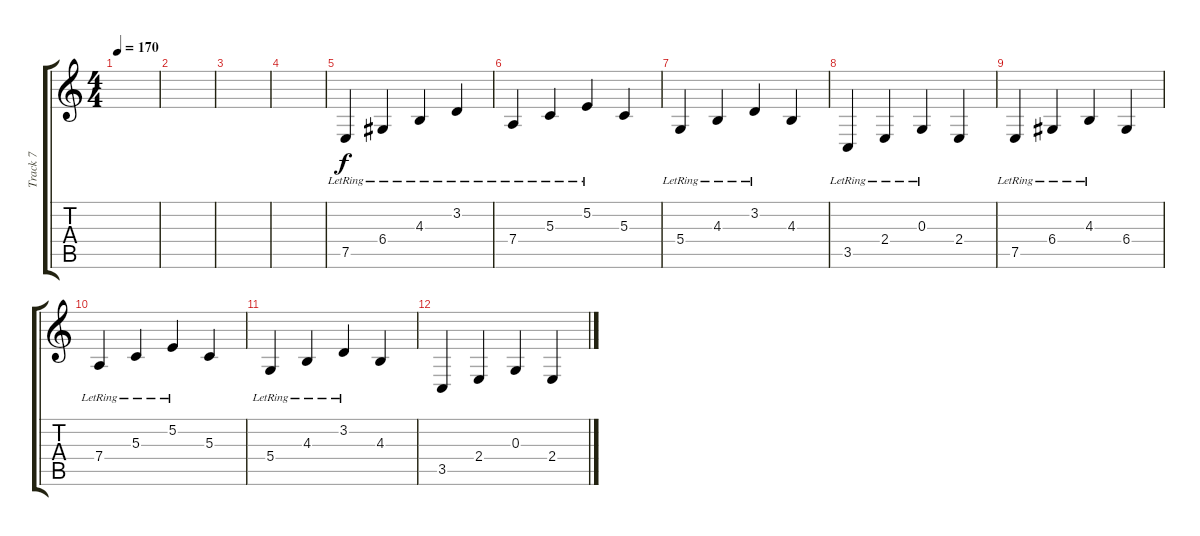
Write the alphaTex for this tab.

\track ("Track 7" "Track 7") {instrument brightacousticpiano}
\staff {score tabs}
\tuning (E4 B3 G3 D3 A2 D2) {hide}
\ts (4 4)
\tempo 170
\clef g2
\ks c
|
|
|
|
7.5{lr}.4 6.4{lr}.4 4.3{lr}.4 3.2{lr}.4 |
7.4{lr}.4 5.3{lr}.4 5.2{lr}.4 5.3.4 |
5.4{lr}.4 4.3{lr}.4 3.2{lr}.4 4.3.4 |
3.5{lr}.4 2.4{lr}.4 0.3{lr}.4 2.4.4 |
7.5{lr}.4 6.4{lr}.4 4.3{lr}.4 6.4.4 |
7.4{lr}.4 5.3{lr}.4 5.2{lr}.4 5.3.4 |
5.4{lr}.4 4.3{lr}.4 3.2{lr}.4 4.3.4 |
3.5.4 2.4.4 0.3.4 2.4.4
